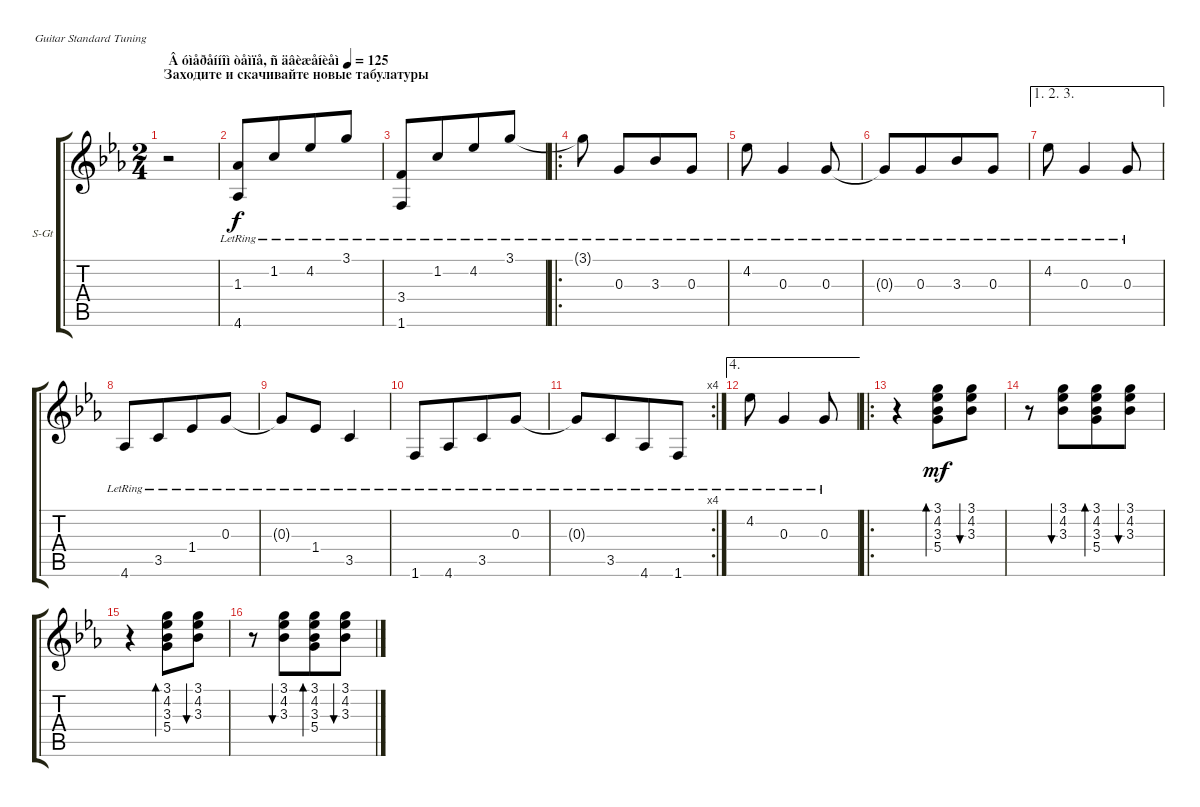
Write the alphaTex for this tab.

\bracketExtendMode groupsimilarinstruments
\firstSystemTrackNameOrientation horizontal
\otherSystemsTrackNameOrientation horizontal
\track ("Гитара 2" "S-Gt") {instrument acousticguitarsteel}
\staff {score tabs}
\tuning (E4 B3 G3 D3 A2 E2)
\ts (2 4)
\beaming (8 2 2)
\section ("" "Заходите и скачивайте новые табулатуры")
\tempo (125 "Â óìåðåííîì òåìïå, ñ äâèæåíèåì")
\clef g2
\ks cminor
r.2{dy f instrument acousticguitarsteel} |
(1.3{lr} 4.6{lr}).8 1.2{lr}.8{beam merge} 4.2{lr}.8 3.1{lr}.8 |
(3.4{lr} 1.6{lr}).8 1.2{lr}.8{beam merge} 4.2{lr}.8 3.1{lr}.8 |
\ro
3.1{lr t}.8{beam split} 0.3{lr}.8{beam merge} 3.3{lr}.8 0.3{lr}.8 |
4.2{lr}.8 0.3{lr}.4 0.3{lr}.8 |
0.3{lr t}.8 0.3{lr}.8{beam merge} 3.3{lr}.8 0.3{lr}.8 |
\ae (1 2 3)
4.2{lr}.8 0.3{lr}.4 0.3{lr}.8 |
4.6{lr}.8 3.5{lr}.8{beam merge} 1.4{lr}.8 0.3{lr}.8 |
0.3{lr t}.8 1.4{lr}.8 3.5{lr}.4 |
1.6{lr}.8 4.6{lr}.8{beam merge} 3.5{lr}.8 0.3{lr}.8 |
\rc 4
0.3{lr t}.8 3.5{lr}.8{beam merge} 4.6{lr}.8 1.6{lr}.8 |
\ae 4
4.2{lr}.8 0.3{lr}.4 0.3{lr}.8 |
\ro
r.4 (3.1 4.2 3.3 5.4).8{bd 60 dy mf} (3.1 4.2 3.3).8{bu 60} |
r.8 (3.1 4.2 3.3).8{bu 60 beam merge} (3.1 4.2 3.3 5.4).8{bd 60} (3.1 4.2 3.3).8{bu 60} |
r.4 (3.1 4.2 3.3 5.4).8{bd 60} (3.1 4.2 3.3).8{bu 60} |
r.8 (3.1 4.2 3.3).8{bu 60 beam merge} (3.1 4.2 3.3 5.4).8{bd 60} (3.1 4.2 3.3).8{bu 60}
